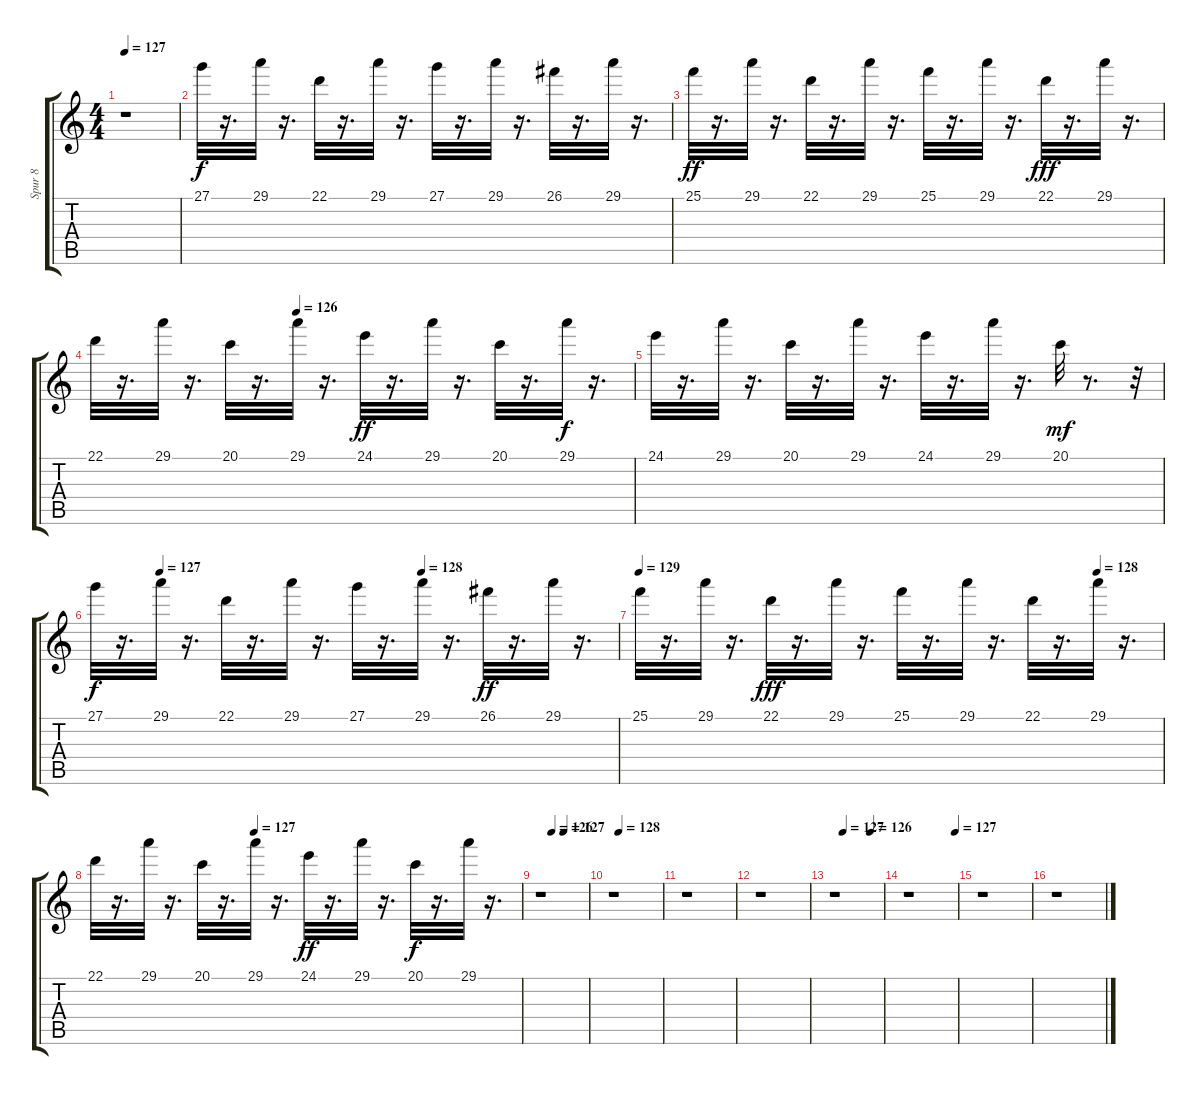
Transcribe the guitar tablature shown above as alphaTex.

\track ("Spur 8" "Spur 8") {instrument tubularbells}
\staff {score tabs}
\tuning (E4 B3 G3 D3 A2 E2) {hide}
\ts (4 4)
\tempo 127
\clef g2
\ks c
r.1{dy f} |
27.1.32 r.16{d} 29.1.32 r.16{d} 22.1.32 r.16{d} 29.1.32 r.16{d} 27.1.32 r.16{d} 29.1.32 r.16{d} 26.1.32 r.16{d} 29.1.32 r.16{d} |
25.1.32{dy ff} r.16{d} 29.1.32 r.16{d} 22.1.32 r.16{d} 29.1.32 r.16{d} 25.1.32 r.16{d} 29.1.32 r.16{d} 22.1.32{dy fff} r.16{d} 29.1.32 r.16{d} |
\tempo (126 0.375)
22.1.32 r.16{d} 29.1.32 r.16{d} 20.1.32 r.16{d} 29.1.32 r.16{d} 24.1.32{dy ff} r.16{d} 29.1.32 r.16{d} 20.1.32 r.16{d} 29.1.32{dy f} r.16{d} |
24.1.32 r.16{d} 29.1.32 r.16{d} 20.1.32 r.16{d} 29.1.32 r.16{d} 24.1.32 r.16{d} 29.1.32 r.16{d} 20.1.32{dy mf} r.8{d} r.32 |
\tempo (127 0.125)
\tempo (128 0.625)
27.1.32{dy f} r.16{d} 29.1.32 r.16{d} 22.1.32 r.16{d} 29.1.32 r.16{d} 27.1.32 r.16{d} 29.1.32 r.16{d} 26.1.32{dy ff} r.16{d} 29.1.32 r.16{d} |
\tempo 129
\tempo (128 0.875)
25.1.32 r.16{d} 29.1.32 r.16{d} 22.1.32{dy fff} r.16{d} 29.1.32 r.16{d} 25.1.32 r.16{d} 29.1.32 r.16{d} 22.1.32 r.16{d} 29.1.32 r.16{d} |
\tempo (127 0.375)
22.1.32 r.16{d} 29.1.32 r.16{d} 20.1.32 r.16{d} 29.1.32 r.16{d} 24.1.32{dy ff} r.16{d} 29.1.32 r.16{d} 20.1.32{dy f} r.16{d} 29.1.32 r.16{d} |
\tempo (126 0.25)
\tempo (127 0.5)
r.1 |
\tempo (128 0.125)
r.1 |
r.1 |
r.1 |
\tempo (127 0.1875)
\tempo (126 0.75)
r.1 |
\tempo (127 0.96875)
r.1 |
r.1 |
r.1
